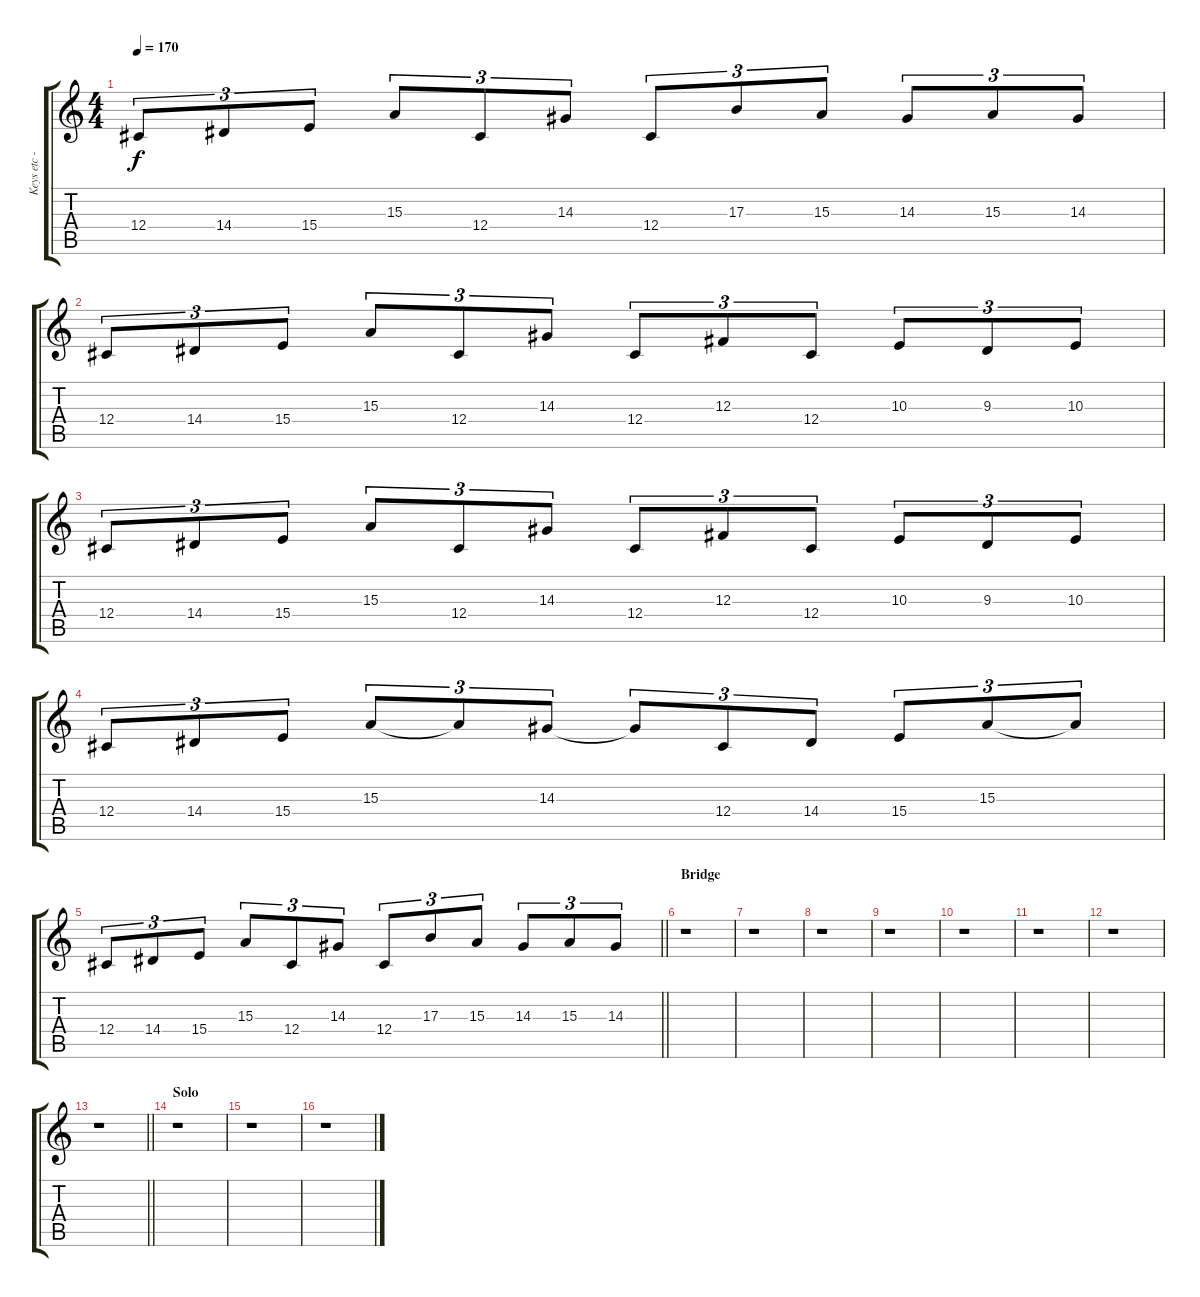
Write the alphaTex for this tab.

\track ("Keys etc - Miro" "Keys etc -") {instrument pad1newage}
\staff {score tabs}
\tuning (Eb4 Bb3 Gb3 Db3 Ab2 Eb2) {hide}
\ts (4 4)
\tempo 170
\clef g2
\ks c
12.4.8{tu (3 2) dy f} 14.4.8{tu (3 2)} 15.4.8{tu (3 2)} 15.3.8{tu (3 2)} 12.4.8{tu (3 2)} 14.3.8{tu (3 2)} 12.4.8{tu (3 2)} 17.3.8{tu (3 2)} 15.3.8{tu (3 2)} 14.3.8{tu (3 2)} 15.3.8{tu (3 2)} 14.3.8{tu (3 2)} |
12.4.8{tu (3 2)} 14.4.8{tu (3 2)} 15.4.8{tu (3 2)} 15.3.8{tu (3 2)} 12.4.8{tu (3 2)} 14.3.8{tu (3 2)} 12.4.8{tu (3 2)} 12.3.8{tu (3 2)} 12.4.8{tu (3 2)} 10.3.8{tu (3 2)} 9.3.8{tu (3 2)} 10.3.8{tu (3 2)} |
12.4.8{tu (3 2)} 14.4.8{tu (3 2)} 15.4.8{tu (3 2)} 15.3.8{tu (3 2)} 12.4.8{tu (3 2)} 14.3.8{tu (3 2)} 12.4.8{tu (3 2)} 12.3.8{tu (3 2)} 12.4.8{tu (3 2)} 10.3.8{tu (3 2)} 9.3.8{tu (3 2)} 10.3.8{tu (3 2)} |
12.4.8{tu (3 2)} 14.4.8{tu (3 2)} 15.4.8{tu (3 2)} 15.3.8{tu (3 2)} 15.3{t}.8{tu (3 2)} 14.3.8{tu (3 2)} 14.3{t}.8{tu (3 2)} 12.4.8{tu (3 2)} 14.4.8{tu (3 2)} 15.4.8{tu (3 2)} 15.3.8{tu (3 2)} 15.3{t}.8{tu (3 2)} |
\barLineRight lightlight
12.4.8{tu (3 2)} 14.4.8{tu (3 2)} 15.4.8{tu (3 2)} 15.3.8{tu (3 2)} 12.4.8{tu (3 2)} 14.3.8{tu (3 2)} 12.4.8{tu (3 2)} 17.3.8{tu (3 2)} 15.3.8{tu (3 2)} 14.3.8{tu (3 2)} 15.3.8{tu (3 2)} 14.3.8{tu (3 2)} |
\section ("" "Bridge")
r.1 |
r.1 |
r.1 |
r.1 |
r.1 |
r.1 |
r.1 |
\barLineRight lightlight
r.1 |
\section ("" "Solo")
r.1 |
r.1 |
r.1
